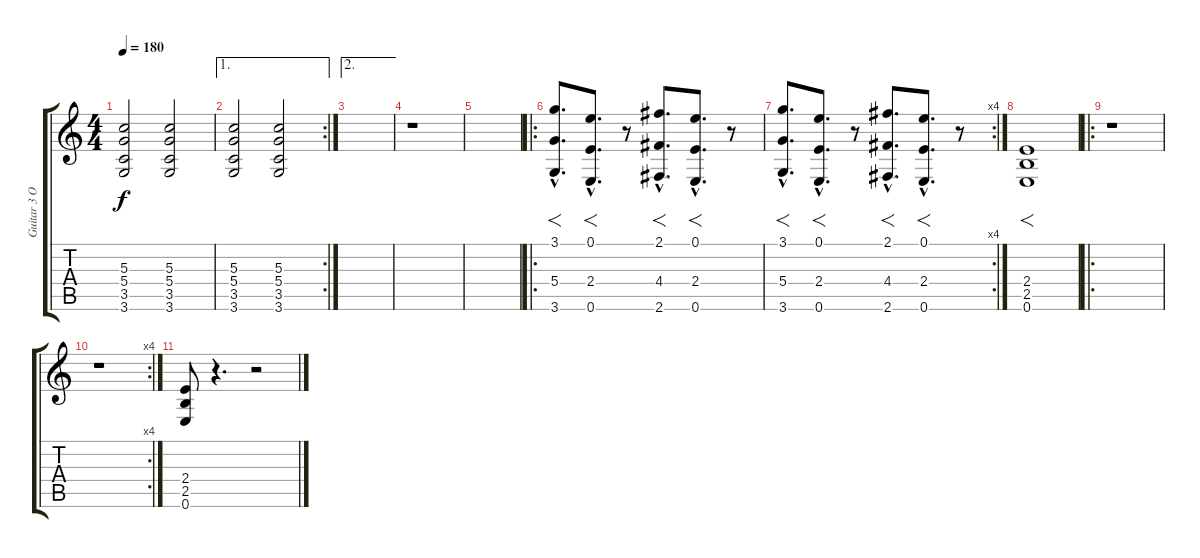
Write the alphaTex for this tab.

\track ("Guitar 3 Overdub" "Guitar 3 O") {instrument distortionguitar}
\staff {score tabs}
\tuning (E4 B3 G3 D3 A2 E2) {hide}
\ts (4 4)
\tempo 180
\clef g2
\ks c
(5.3 5.4 3.5 3.6).2{dy f} (5.3 5.4 3.5 3.6).2 |
\ae 1
\rc 2
(5.3 5.4 3.5 3.6).2 (5.3 5.4 3.5 3.6).2 |
\ae 2
|
r.1 |
|
\ro
(3.1{hac} 5.4{hac} 3.6{hac}).8{f d instrument tremolostrings} (0.1{hac} 2.4{hac} 0.6{hac}).8{f d} r.8 (2.1{hac} 4.4{hac} 2.6{hac}).8{f d} (0.1{hac} 2.4{hac} 0.6{hac}).8{f d} r.8 |
\rc 4
(3.1{hac} 5.4{hac} 3.6{hac}).8{f d instrument tremolostrings} (0.1{hac} 2.4{hac} 0.6{hac}).8{f d} r.8 (2.1{hac} 4.4{hac} 2.6{hac}).8{f d} (0.1{hac} 2.4{hac} 0.6{hac}).8{f d} r.8 |
(2.4 2.5 0.6).1{f instrument distortionguitar} |
\ro
r.1 |
\rc 4
r.1 |
(2.4 2.5 0.6).8 r.4{d} r.2
